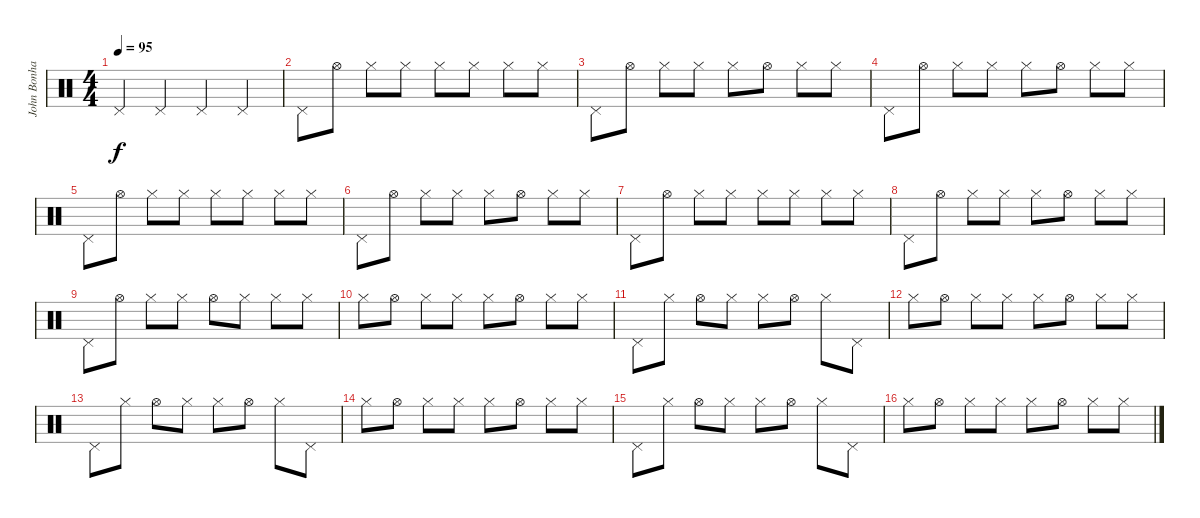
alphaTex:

\track ("John Bonham" "John Bonha") {instrument percussion}
\staff {score}
\articulation defaults
\ts (4 4)
\tempo 95
\clef neutral
\ks c "Pedal Hi-Hat (hit)".4{dy f} "Pedal Hi-Hat (hit)".4 "Pedal Hi-Hat (hit)".4 "Pedal Hi-Hat (hit)".4
|
"Pedal Hi-Hat (hit)".8 "Hi-Hat (open)".8 "Hi-Hat (closed)".8 "Hi-Hat (closed)".8 "Hi-Hat (closed)".8 "Hi-Hat (closed)".8 "Hi-Hat (closed)".8 "Hi-Hat (closed)".8 |
"Pedal Hi-Hat (hit)".8 "Hi-Hat (open)".8 "Hi-Hat (closed)".8 "Hi-Hat (closed)".8 "Hi-Hat (closed)".8 "Hi-Hat (open)".8 "Hi-Hat (closed)".8 "Hi-Hat (closed)".8 |
"Pedal Hi-Hat (hit)".8 "Hi-Hat (open)".8 "Hi-Hat (closed)".8 "Hi-Hat (closed)".8 "Hi-Hat (closed)".8 "Hi-Hat (open)".8 "Hi-Hat (closed)".8 "Hi-Hat (closed)".8 |
"Pedal Hi-Hat (hit)".8 "Hi-Hat (open)".8 "Hi-Hat (closed)".8 "Hi-Hat (closed)".8 "Hi-Hat (closed)".8 "Hi-Hat (closed)".8 "Hi-Hat (closed)".8 "Hi-Hat (closed)".8 |
"Pedal Hi-Hat (hit)".8 "Hi-Hat (open)".8 "Hi-Hat (closed)".8 "Hi-Hat (closed)".8 "Hi-Hat (closed)".8 "Hi-Hat (open)".8 "Hi-Hat (closed)".8 "Hi-Hat (closed)".8 |
"Pedal Hi-Hat (hit)".8 "Hi-Hat (open)".8 "Hi-Hat (closed)".8 "Hi-Hat (closed)".8 "Hi-Hat (closed)".8 "Hi-Hat (closed)".8 "Hi-Hat (closed)".8 "Hi-Hat (closed)".8 |
"Pedal Hi-Hat (hit)".8 "Hi-Hat (open)".8 "Hi-Hat (closed)".8 "Hi-Hat (closed)".8 "Hi-Hat (closed)".8 "Hi-Hat (open)".8 "Hi-Hat (closed)".8 "Hi-Hat (closed)".8 |
"Pedal Hi-Hat (hit)".8 "Hi-Hat (open)".8 "Hi-Hat (closed)".8 "Hi-Hat (closed)".8 "Hi-Hat (open)".8 "Hi-Hat (closed)".8 "Hi-Hat (closed)".8 "Hi-Hat (closed)".8 |
"Hi-Hat (closed)".8 "Hi-Hat (open)".8 "Hi-Hat (closed)".8 "Hi-Hat (closed)".8 "Hi-Hat (closed)".8 "Hi-Hat (open)".8 "Hi-Hat (closed)".8 "Hi-Hat (closed)".8 |
"Pedal Hi-Hat (hit)".8 "Hi-Hat (closed)".8 "Hi-Hat (open)".8 "Hi-Hat (closed)".8 "Hi-Hat (closed)".8 "Hi-Hat (open)".8 "Hi-Hat (closed)".8 "Pedal Hi-Hat (hit)".8 |
"Hi-Hat (closed)".8 "Hi-Hat (open)".8 "Hi-Hat (closed)".8 "Hi-Hat (closed)".8 "Hi-Hat (closed)".8 "Hi-Hat (open)".8 "Hi-Hat (closed)".8 "Hi-Hat (closed)".8 |
"Pedal Hi-Hat (hit)".8 "Hi-Hat (closed)".8 "Hi-Hat (open)".8 "Hi-Hat (closed)".8 "Hi-Hat (closed)".8 "Hi-Hat (open)".8 "Hi-Hat (closed)".8 "Pedal Hi-Hat (hit)".8 |
"Hi-Hat (closed)".8 "Hi-Hat (open)".8 "Hi-Hat (closed)".8 "Hi-Hat (closed)".8 "Hi-Hat (closed)".8 "Hi-Hat (open)".8 "Hi-Hat (closed)".8 "Hi-Hat (closed)".8 |
"Pedal Hi-Hat (hit)".8 "Hi-Hat (closed)".8 "Hi-Hat (open)".8 "Hi-Hat (closed)".8 "Hi-Hat (closed)".8 "Hi-Hat (open)".8 "Hi-Hat (closed)".8 "Pedal Hi-Hat (hit)".8 |
"Hi-Hat (closed)".8 "Hi-Hat (open)".8 "Hi-Hat (closed)".8 "Hi-Hat (closed)".8 "Hi-Hat (closed)".8 "Hi-Hat (open)".8 "Hi-Hat (closed)".8 "Hi-Hat (closed)".8
